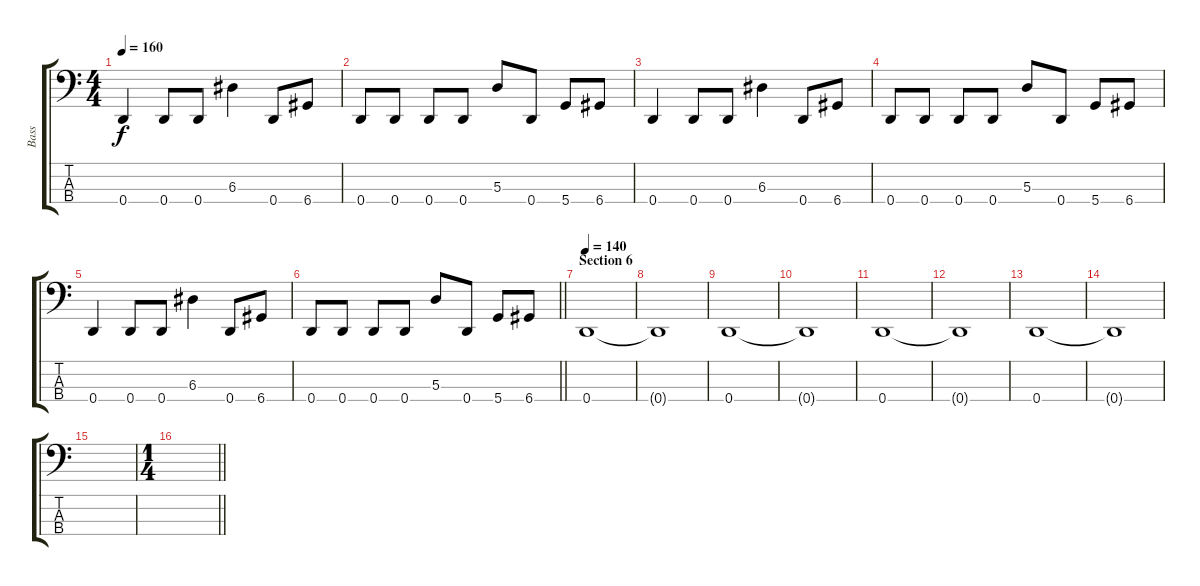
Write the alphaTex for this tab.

\track ("Bass" "Bass") {instrument electricbasspick}
\staff {score tabs}
\tuning (G2 D2 A1 D1) {hide}
\ts (4 4)
\tempo 160
\clef f4
\ks c
0.4.4{dy f} 0.4.8 0.4.8 6.3.4 0.4.8 6.4.8 |
0.4.8 0.4.8 0.4.8 0.4.8 5.3.8 0.4.8 5.4.8 6.4.8 |
0.4.4 0.4.8 0.4.8 6.3.4 0.4.8 6.4.8 |
0.4.8 0.4.8 0.4.8 0.4.8 5.3.8 0.4.8 5.4.8 6.4.8 |
0.4.4 0.4.8 0.4.8 6.3.4 0.4.8 6.4.8 |
\barLineRight lightlight
0.4.8 0.4.8 0.4.8 0.4.8 5.3.8 0.4.8 5.4.8 6.4.8 |
\section ("" "Section 6")
\tempo 140
0.4.1 |
0.4{t}.1 |
0.4.1 |
0.4{t}.1 |
0.4.1 |
0.4{t}.1 |
0.4.1 |
0.4{t}.1 |
|
\ts (1 4)
\barLineRight lightlight
